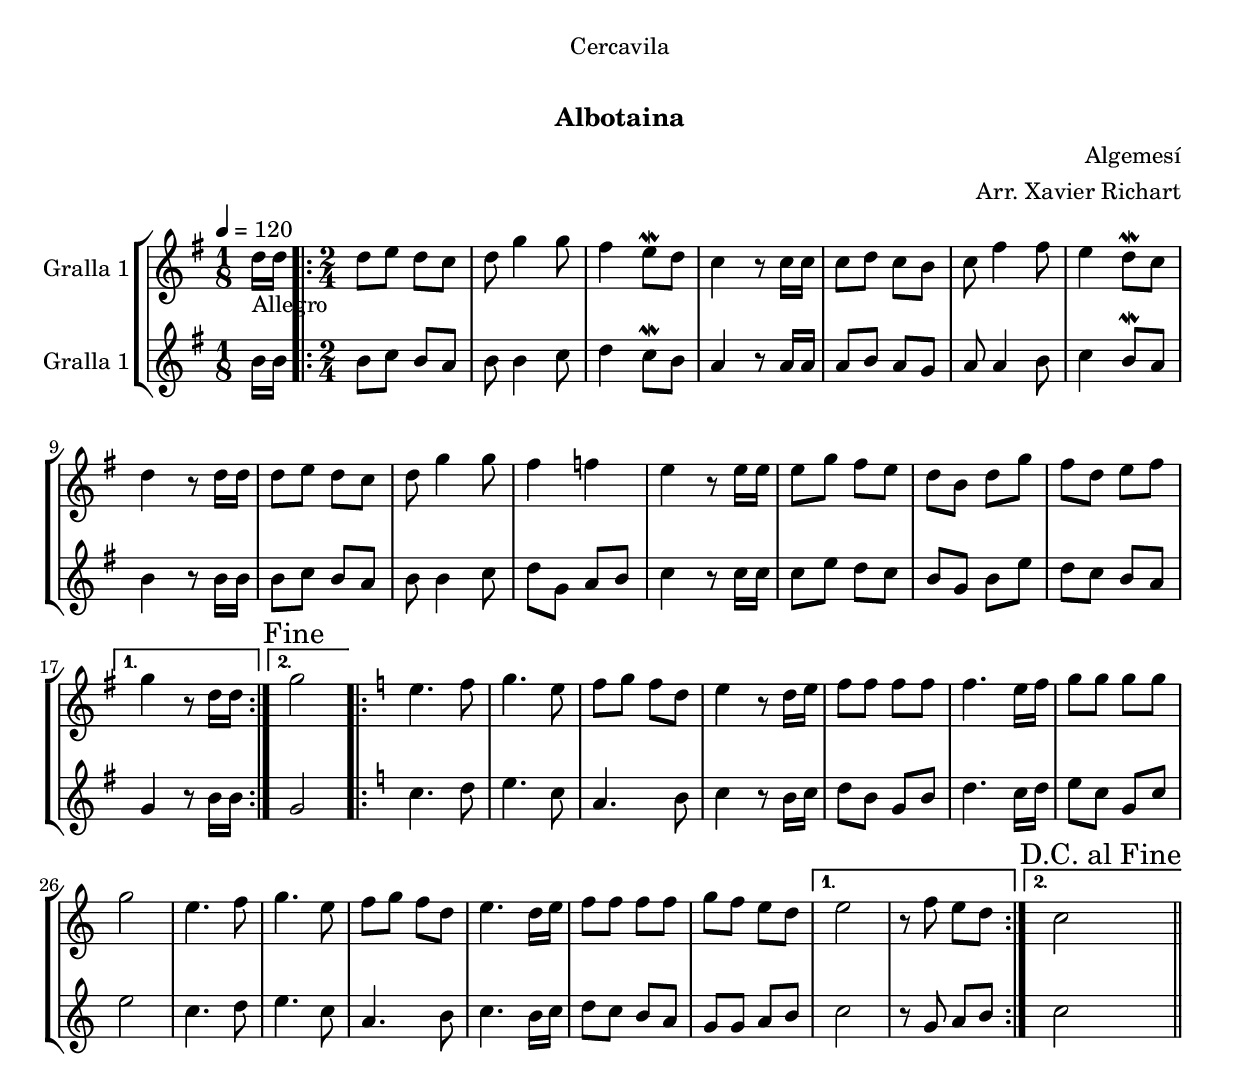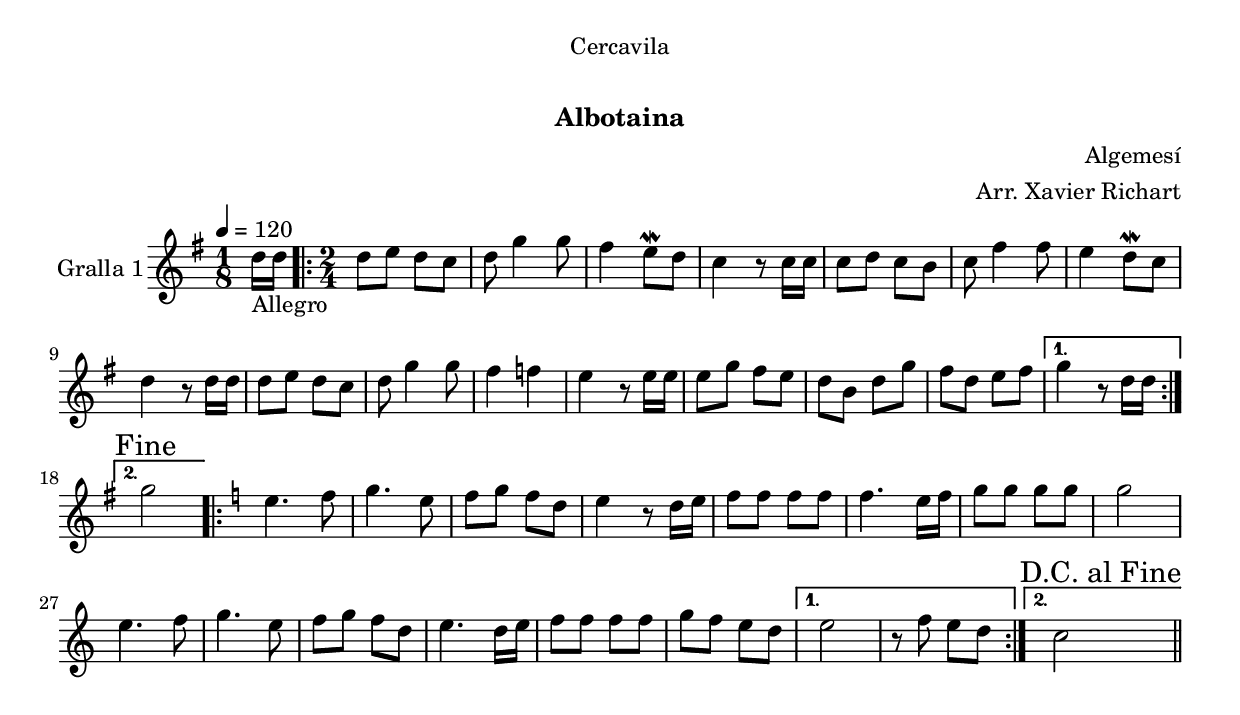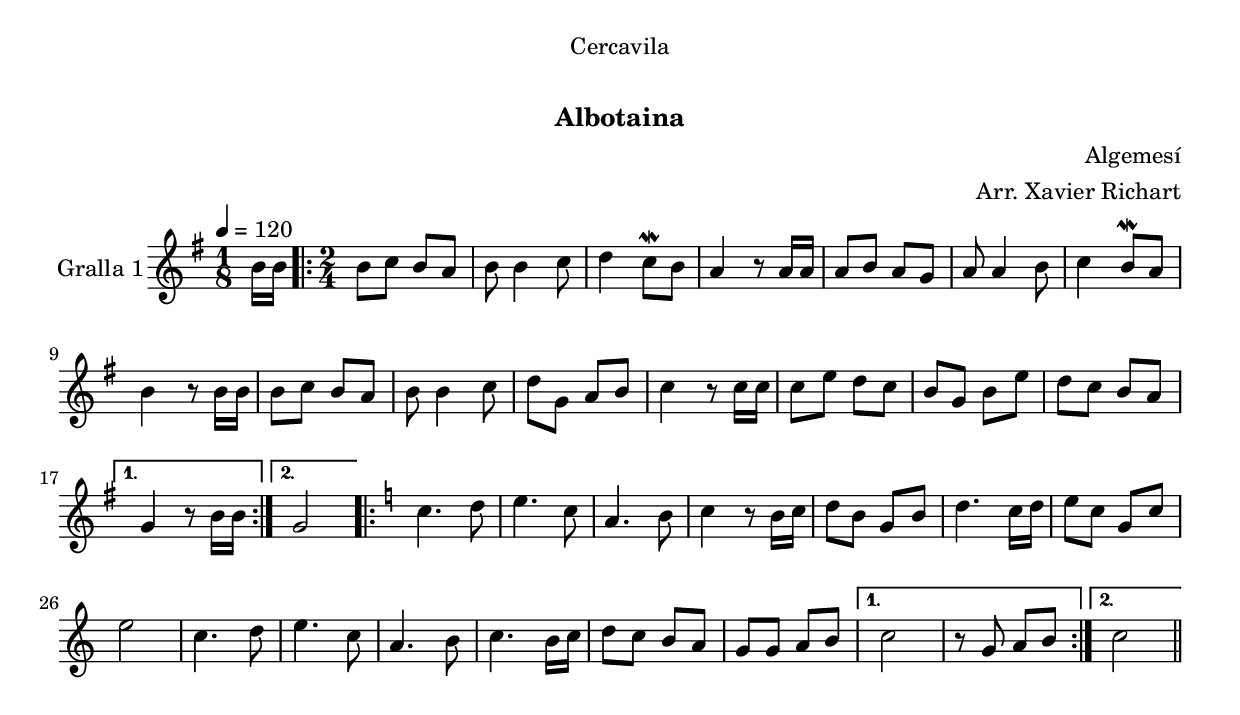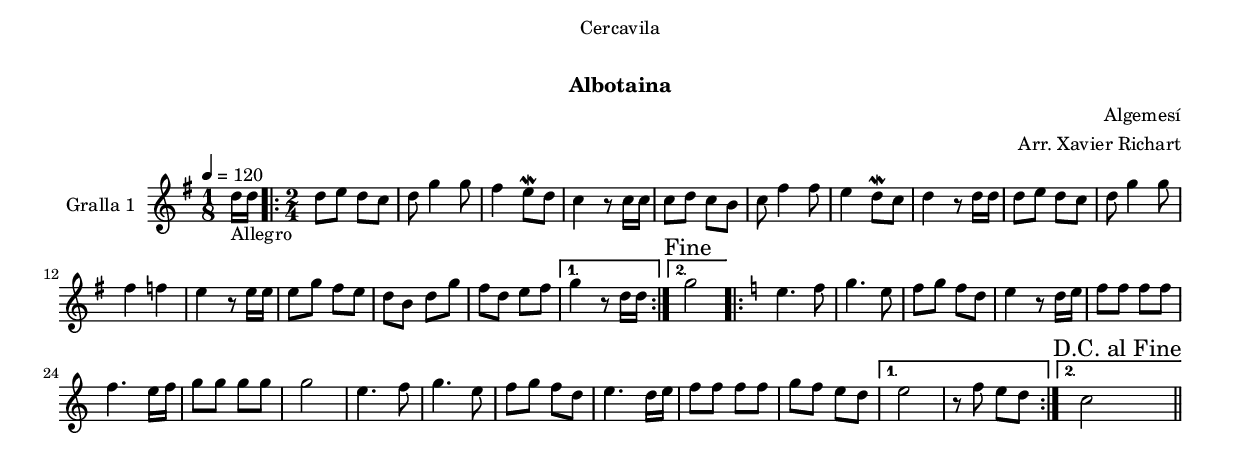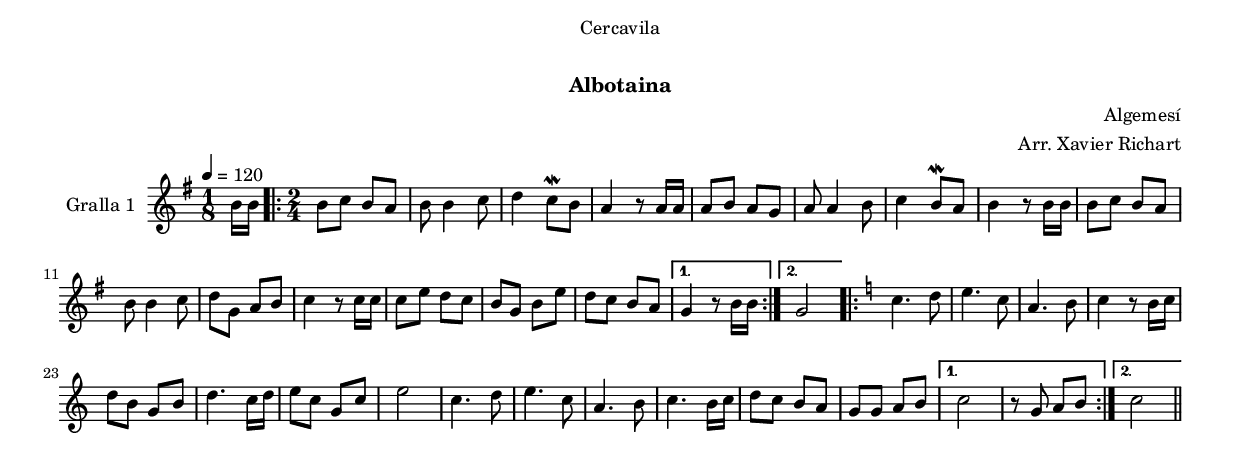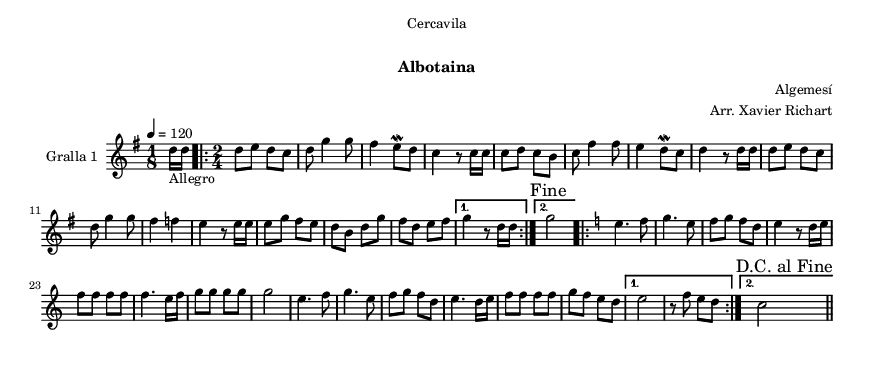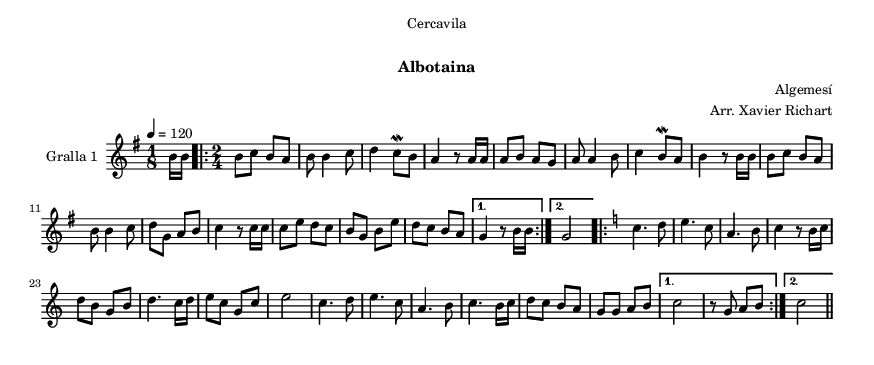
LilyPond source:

\version "2.16.0"

\header {
  dedication="Cercavila"
  title="   "
  subtitle="Albotaina"
  subsubtitle=""
  poet=""
  meter=""
  piece=""
  composer="Algemesí"
  arranger="Arr. Xavier Richart"
  opus=""
  instrument=""
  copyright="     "
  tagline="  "
}

liniaroAa =
\relative d''
{
  \tempo 4=120
  \clef treble
  \key g \major
  \time 1/8
  d16 _"Allegro" d  |
  \time 2/4   \repeat volta 2 { d8 e d c  |
  d8 g4 g8  |
  fis4 e8 \mordent d  |
  %05
  c4 r8 c16 c  |
  c8 d c b  |
  c8 fis4 fis8  |
  e4 d8 \mordent c  |
  d4 r8 d16 d  |
  %10
  d8 e d c  |
  d8 g4 g8  |
  fis4 f  |
  e4 r8 e16 e  |
  e8 g fis e  |
  %15
  d8 b d g  |
  fis8 d e fis }
  \alternative { { g4 r8 d16 d }
  { \mark "Fine" g2 } }
  \key c \major   \repeat volta 2 { e4. f8  |
  %20
  g4. e8  |
  f8 g f d  |
  e4 r8 d16 e  |
  f8 f f f  |
  f4. e16 f  |
  %25
  g8 g g g  |
  g2  |
  e4. f8  |
  g4. e8  |
  f8 g f d  |
  %30
  e4. d16 e  |
  f8 f f f  |
  g8 f e d }
  \alternative { { e2  |
  r8 f e d }
  %35
  { \mark "D.C. al Fine" c2 } } \bar "||"
}

liniaroAb =
\relative b'
{
  \tempo 4=120
  \clef treble
  \key g \major
  \time 1/8
  b16 b  |
  \time 2/4   \repeat volta 2 { b8 c b a  |
  b8 b4 c8  |
  d4 c8 \mordent b  |
  %05
  a4 r8 a16 a  |
  a8 b a g  |
  a8 a4 b8  |
  c4 b8 \mordent a  |
  b4 r8 b16 b  |
  %10
  b8 c b a  |
  b8 b4 c8  |
  d8 g, a b  |
  c4 r8 c16 c  |
  c8 e d c  |
  %15
  b8 g b e  |
  d8 c b a }
  \alternative { { g4 r8 b16 b }
  { g2 } }
  \key c \major   \repeat volta 2 { c4. d8  |
  %20
  e4. c8  |
  a4. b8  |
  c4 r8 b16 c  |
  d8 b g b  |
  d4. c16 d  |
  %25
  e8 c g c  |
  e2  |
  c4. d8  |
  e4. c8  |
  a4. b8  |
  %30
  c4. b16 c  |
  d8 c b a  |
  g8 g a b }
  \alternative { { c2  |
  r8 g a b }
  %35
  { c2 } } \bar "||"
}

\book {

\paper {
  print-page-number = false
  #(set-paper-size "a4")
  #(layout-set-staff-size 20)
}

\bookpart {
  \score {
    \new StaffGroup {
      \override Score.RehearsalMark #'self-alignment-X = #LEFT
      <<
        \new Staff \with {instrumentName = #"Gralla 1" } \liniaroAa
        \new Staff \with {instrumentName = #"Gralla 1" } \liniaroAb
      >>
    }
    \layout {}
  }\score { \unfoldRepeats
    \new StaffGroup {
      \override Score.RehearsalMark #'self-alignment-X = #LEFT
      <<
        \new Staff \with {instrumentName = #"Gralla 1" } \liniaroAa
        \new Staff \with {instrumentName = #"Gralla 1" } \liniaroAb
      >>
    }
    \midi {}
  }
}

\bookpart {
  \header {}
  \score {
    \new StaffGroup {
      \override Score.RehearsalMark #'self-alignment-X = #LEFT
      <<
        \new Staff \with {instrumentName = #"Gralla 1" } \liniaroAa
      >>
    }
    \layout {}
  }\score { \unfoldRepeats
    \new StaffGroup {
      \override Score.RehearsalMark #'self-alignment-X = #LEFT
      <<
        \new Staff \with {instrumentName = #"Gralla 1" } \liniaroAa
      >>
    }
    \midi {}
  }
}

\bookpart {
  \header {}
  \score {
    \new StaffGroup {
      \override Score.RehearsalMark #'self-alignment-X = #LEFT
      <<
        \new Staff \with {instrumentName = #"Gralla 1" } \liniaroAb
      >>
    }
    \layout {}
  }\score { \unfoldRepeats
    \new StaffGroup {
      \override Score.RehearsalMark #'self-alignment-X = #LEFT
      <<
        \new Staff \with {instrumentName = #"Gralla 1" } \liniaroAb
      >>
    }
    \midi {}
  }
}

}

\book {

\paper {
  print-page-number = false
  #(set-paper-size "a5landscape")
  #(layout-set-staff-size 16)
}

\bookpart {
  \header {}
  \score {
    \new StaffGroup {
      \override Score.RehearsalMark #'self-alignment-X = #LEFT
      <<
        \new Staff \with {instrumentName = #"Gralla 1" } \liniaroAa
      >>
    }
    \layout {}
  }
}

\bookpart {
  \header {}
  \score {
    \new StaffGroup {
      \override Score.RehearsalMark #'self-alignment-X = #LEFT
      <<
        \new Staff \with {instrumentName = #"Gralla 1" } \liniaroAb
      >>
    }
    \layout {}
  }
}

}

\book {

\paper {
  print-page-number = false
  #(set-paper-size "a6landscape")
  #(layout-set-staff-size 12)
}

\bookpart {
  \header {}
  \score {
    \new StaffGroup {
      \override Score.RehearsalMark #'self-alignment-X = #LEFT
      <<
        \new Staff \with {instrumentName = #"Gralla 1" } \liniaroAa
      >>
    }
    \layout {}
  }
}

\bookpart {
  \header {}
  \score {
    \new StaffGroup {
      \override Score.RehearsalMark #'self-alignment-X = #LEFT
      <<
        \new Staff \with {instrumentName = #"Gralla 1" } \liniaroAb
      >>
    }
    \layout {}
  }
}

}

